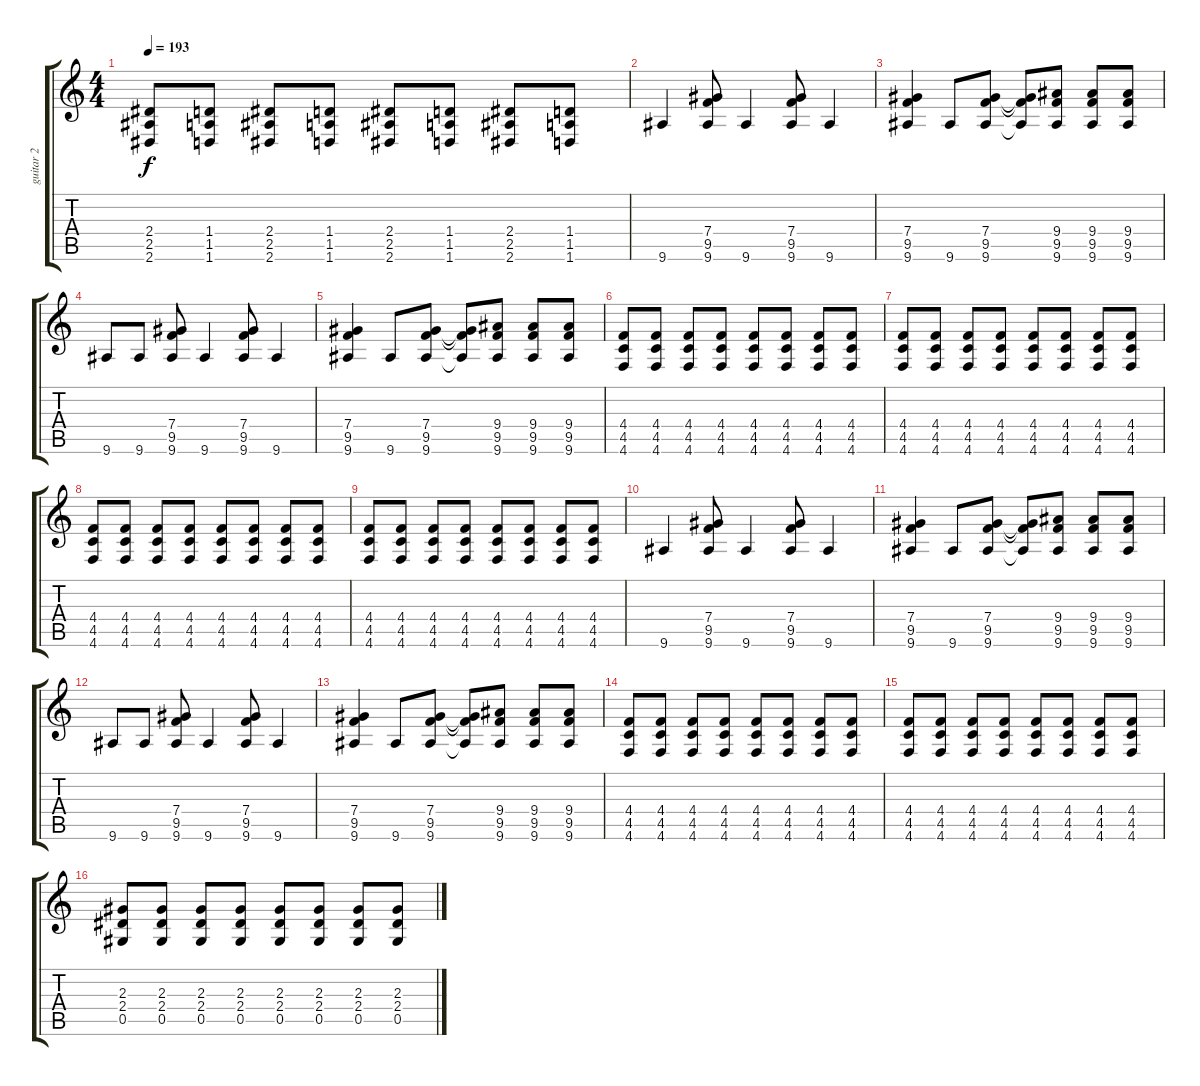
\track ("guitar 2" "guitar 2") {instrument distortionguitar}
\staff {score tabs}
\tuning (Eb4 Bb3 Gb3 Db3 Ab2 Db2) {hide}
\ts (4 4)
\tempo 193
\clef g2
\ks c
(2.4 2.5 2.6).8{dy f} (1.4 1.5 1.6).8 (2.4 2.5 2.6).8 (1.4 1.5 1.6).8 (2.4 2.5 2.6).8 (1.4 1.5 1.6).8 (2.4 2.5 2.6).8 (1.4 1.5 1.6).8 |
9.6.4 (7.4 9.5 9.6).8 9.6.4 (7.4 9.5 9.6).8 9.6.4 |
(7.4 9.5 9.6).4 9.6.8 (7.4 9.5 9.6).8 (7.4{t} 9.5{t} 9.6{t}).8 (9.4 9.5 9.6).8 (9.4 9.5 9.6).8 (9.4 9.5 9.6).8 |
9.6.8 9.6.8 (7.4 9.5 9.6).8 9.6.4 (7.4 9.5 9.6).8 9.6.4 |
(7.4 9.5 9.6).4 9.6.8 (7.4 9.5 9.6).8 (7.4{t} 9.5{t} 9.6{t}).8 (9.4 9.5 9.6).8 (9.4 9.5 9.6).8 (9.4 9.5 9.6).8 |
(4.4 4.5 4.6).8 (4.4 4.5 4.6).8 (4.4 4.5 4.6).8 (4.4 4.5 4.6).8 (4.4 4.5 4.6).8 (4.4 4.5 4.6).8 (4.4 4.5 4.6).8 (4.4 4.5 4.6).8 |
(4.4 4.5 4.6).8 (4.4 4.5 4.6).8 (4.4 4.5 4.6).8 (4.4 4.5 4.6).8 (4.4 4.5 4.6).8 (4.4 4.5 4.6).8 (4.4 4.5 4.6).8 (4.4 4.5 4.6).8 |
(4.4 4.5 4.6).8 (4.4 4.5 4.6).8 (4.4 4.5 4.6).8 (4.4 4.5 4.6).8 (4.4 4.5 4.6).8 (4.4 4.5 4.6).8 (4.4 4.5 4.6).8 (4.4 4.5 4.6).8 |
(4.4 4.5 4.6).8 (4.4 4.5 4.6).8 (4.4 4.5 4.6).8 (4.4 4.5 4.6).8 (4.4 4.5 4.6).8 (4.4 4.5 4.6).8 (4.4 4.5 4.6).8 (4.4 4.5 4.6).8 |
9.6.4 (7.4 9.5 9.6).8 9.6.4 (7.4 9.5 9.6).8 9.6.4 |
(7.4 9.5 9.6).4 9.6.8 (7.4 9.5 9.6).8 (7.4{t} 9.5{t} 9.6{t}).8 (9.4 9.5 9.6).8 (9.4 9.5 9.6).8 (9.4 9.5 9.6).8 |
9.6.8 9.6.8 (7.4 9.5 9.6).8 9.6.4 (7.4 9.5 9.6).8 9.6.4 |
(7.4 9.5 9.6).4 9.6.8 (7.4 9.5 9.6).8 (7.4{t} 9.5{t} 9.6{t}).8 (9.4 9.5 9.6).8 (9.4 9.5 9.6).8 (9.4 9.5 9.6).8 |
(4.4 4.5 4.6).8 (4.4 4.5 4.6).8 (4.4 4.5 4.6).8 (4.4 4.5 4.6).8 (4.4 4.5 4.6).8 (4.4 4.5 4.6).8 (4.4 4.5 4.6).8 (4.4 4.5 4.6).8 |
(4.4 4.5 4.6).8 (4.4 4.5 4.6).8 (4.4 4.5 4.6).8 (4.4 4.5 4.6).8 (4.4 4.5 4.6).8 (4.4 4.5 4.6).8 (4.4 4.5 4.6).8 (4.4 4.5 4.6).8 |
(2.3 2.4 0.5).8 (2.3 2.4 0.5).8 (2.3 2.4 0.5).8 (2.3 2.4 0.5).8 (2.3 2.4 0.5).8 (2.3 2.4 0.5).8 (2.3 2.4 0.5).8 (2.3 2.4 0.5).8
